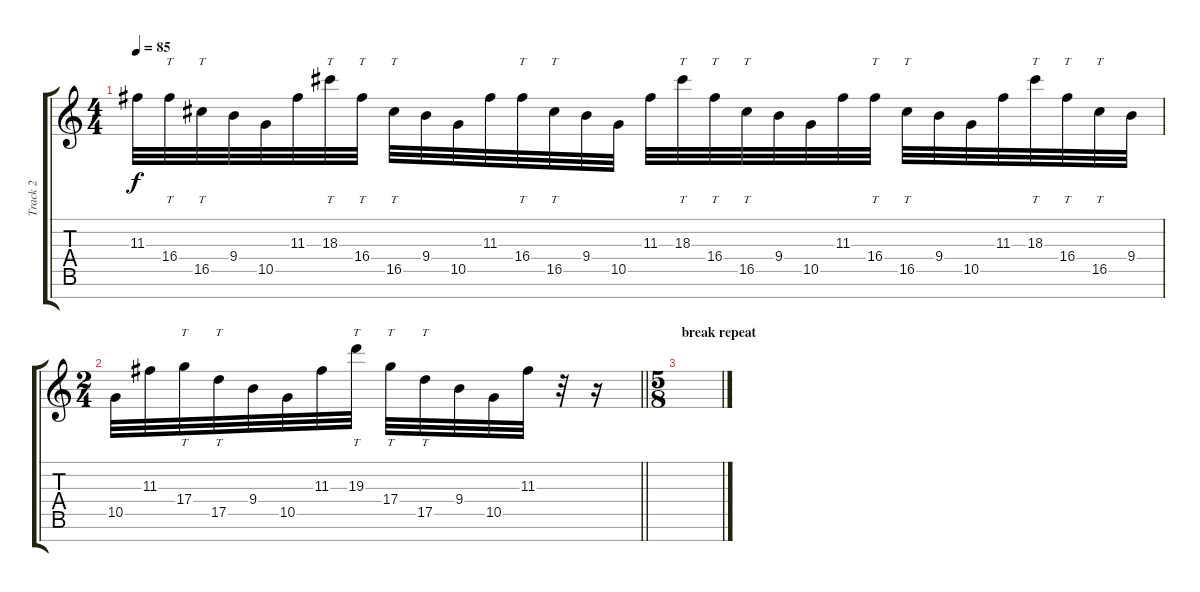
\track ("Track 2" "Track 2") {instrument acousticguitarsteel}
\staff {score tabs}
\tuning (E4 B3 G3 D3 A2 E2 B1) {hide}
\ts (4 4)
\tempo 85
\clef g2
\ks c
11.3.32{dy f} 16.4.32{tt} 16.5.32{tt} 9.4.32 10.5.32 11.3.32 18.3.32{tt} 16.4.32{tt} 16.5.32{tt} 9.4.32 10.5.32 11.3.32 16.4.32{tt} 16.5.32{tt} 9.4.32 10.5.32 11.3.32 18.3.32{tt} 16.4.32{tt} 16.5.32{tt} 9.4.32 10.5.32 11.3.32 16.4.32{tt} 16.5.32{tt} 9.4.32 10.5.32 11.3.32 18.3.32{tt} 16.4.32{tt} 16.5.32{tt} 9.4.32 |
\ts (2 4)
\barLineRight lightlight
10.5.32 11.3.32 17.4.32{tt} 17.5.32{tt} 9.4.32 10.5.32 11.3.32 19.3.32{tt} 17.4.32{tt} 17.5.32{tt} 9.4.32 10.5.32 11.3.32 r.32 r.16 |
\ts (5 8)
\section ("" "break repeat")
